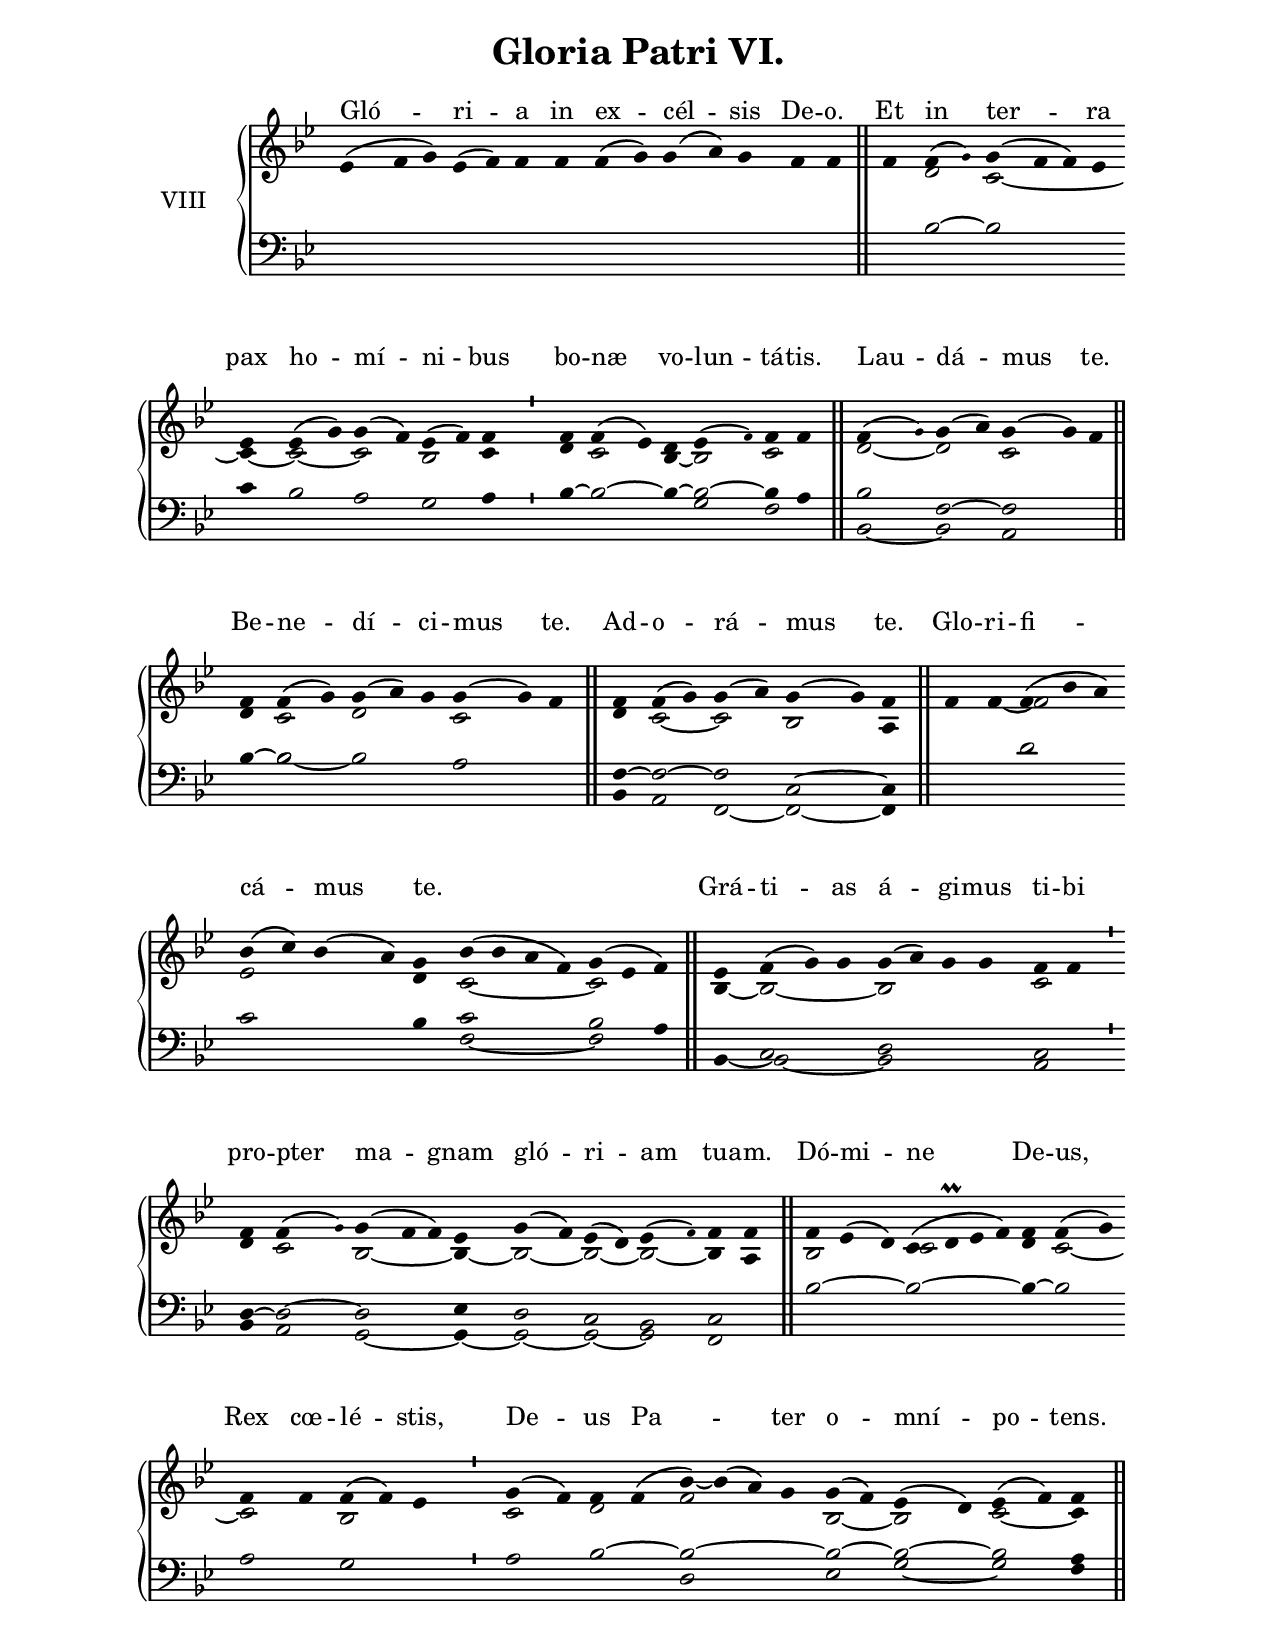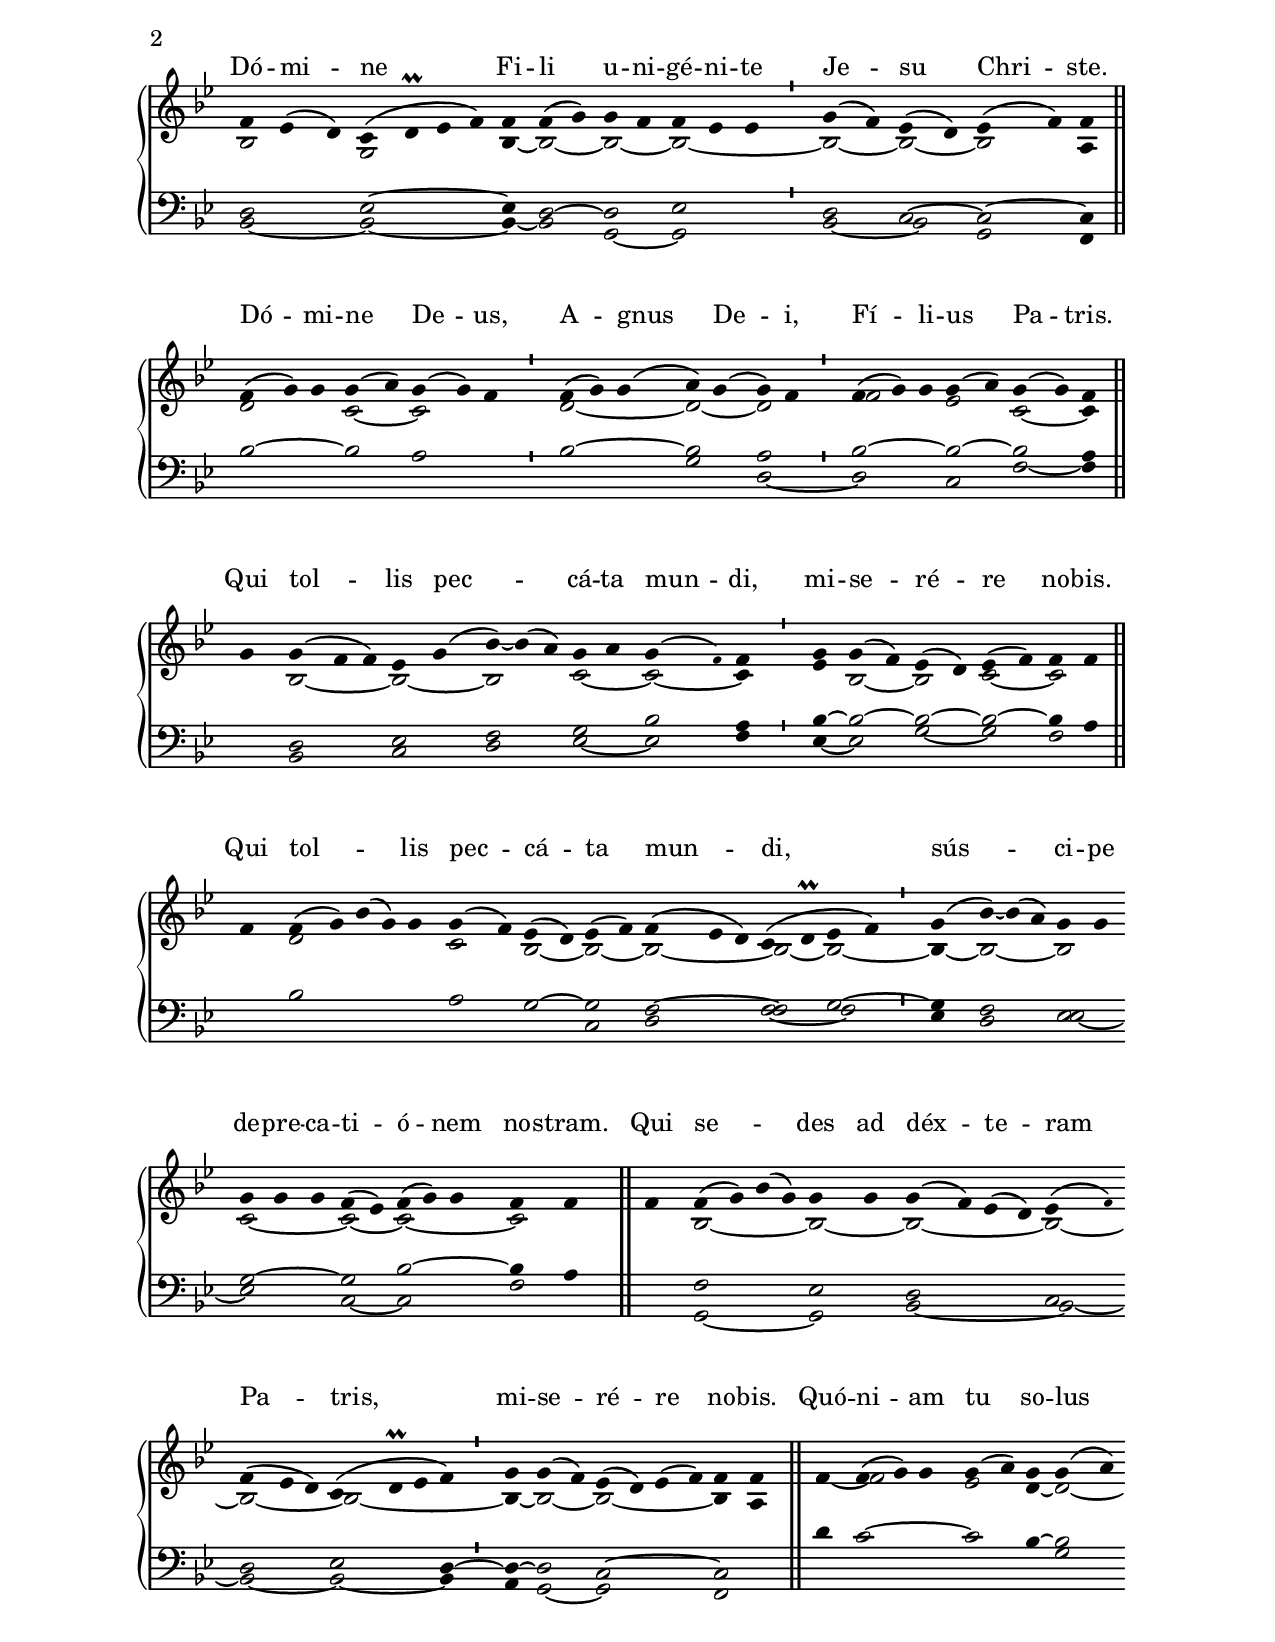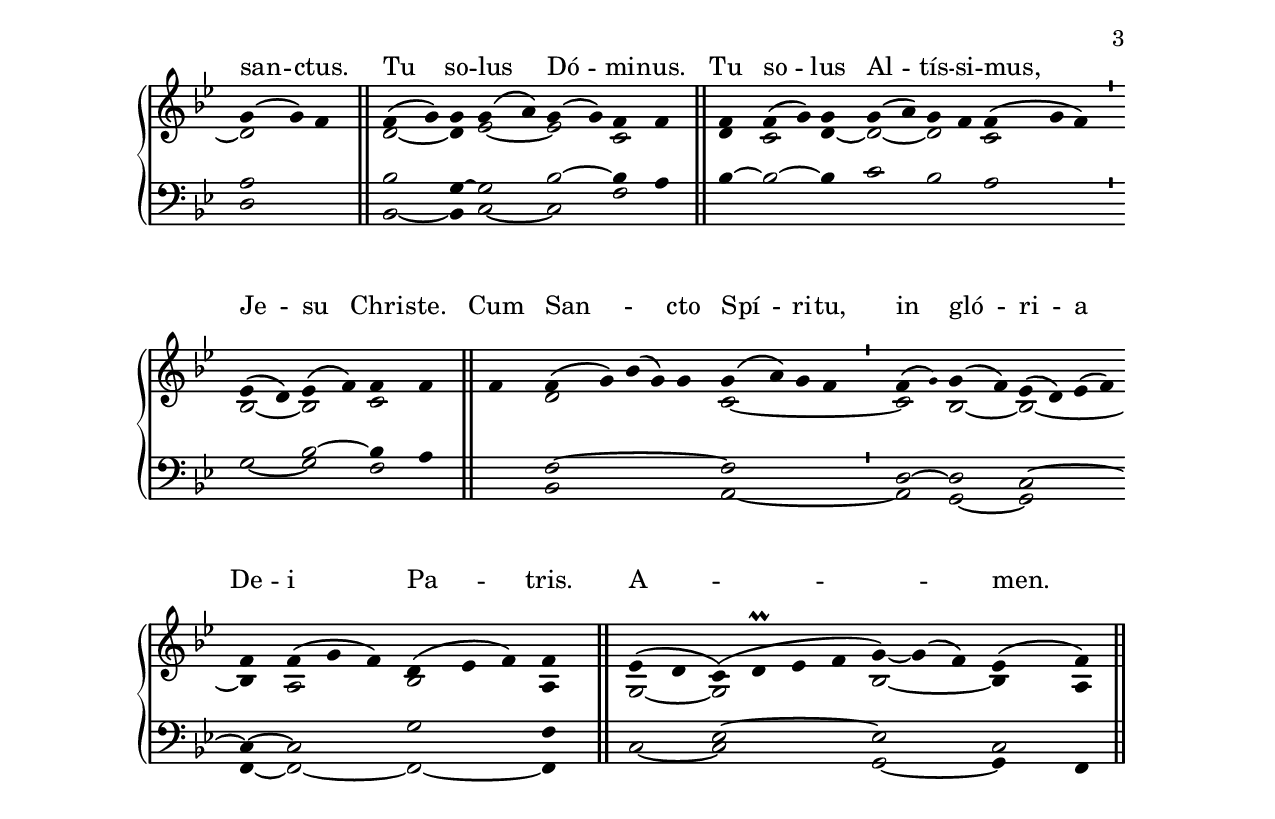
\version "2.18"
\include "gregorian.ly"
\include "noh2.ily"

%Page reference: page v.36
%(volume.page)

global = {
 \key f \mixolydian
 \cadenzaOn 
 \override Glissando #'thickness = #2.0
}

\header {
  title = \markup \center-column {"Gloria Patri VI." \vspace #1 }
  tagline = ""
  composer = ""
}

\paper {
 #(include-special-characters)
  oddHeaderMarkup = \markup \fill-line {
    \line {}
    \center-column {
      \on-the-fly #first-page     " "
      \on-the-fly #not-first-page ""
    }
    \line { \on-the-fly #print-page-number-check-first \fromproperty #'page:page-number-string }
  }
  evenHeaderMarkup = \markup \fill-line {
    \line { \on-the-fly #print-page-number-check-first \fromproperty #'page:page-number-string }
    \center-column { "" }
    \line {}
  }
}

chantText = \lyricmode {
Gló -- ri -- a in ex -- cél -- sis De -- o. 
Et in ter -- ra pax ho -- mí -- ni -- bus bo -- næ vo -- lun -- tá -- tis. 
Lau -- dá -- mus te. 
Be -- ne -- dí -- ci -- mus te. 
Ad -- o -- rá -- mus te. 
Glo -- ri -- fi -- cá -- mus te. _ _ 
Grá -- ti -- as á -- gi -- mus ti -- bi pro -- pter ma -- gnam gló -- ri -- am tu -- am. 
Dó -- mi -- ne De -- us, Rex cœ -- lé -- stis, De -- us Pa -- ter o -- mní -- po -- tens. 
Dó -- mi -- ne Fi -- li u -- ni -- gé -- ni -- te Je -- su Chri -- ste. 
Dó -- mi -- ne De -- us, A -- gnus De -- i, Fí -- li -- us Pa -- tris. 
Qui tol -- lis pec -- cá -- ta mun -- di, mi -- se -- ré -- re no -- bis. 
Qui tol -- _ lis pec -- cá -- ta mun -- di, sús -- ci -- pe de -- pre -- ca -- ti -- ó -- nem no -- stram. 
Qui se -- _ des ad déx -- te -- ram Pa -- tris, mi -- se -- ré -- re no -- bis. 
Quó -- ni -- am tu so -- lus san -- ctus. 
Tu so -- lus Dó -- mi -- nus. 
Tu so -- lus Al -- tís -- si -- mus, Je -- su Chri -- ste. 
Cum San -- _ cto Spí -- ri -- tu, in gló -- ri -- a De -- i Pa -- tris. 
A -- men. }

chantMusic = {
\tieDown   ees'4 ( f'4 g'4) ees'4 ( f'4) f'4 f'4 f'4 ( g'4) g'4 ( a'4) g'4 f'4 f'4 \finalis
 f'4 f'4 ( \once \tweak #'font-size #-4 g' ) g'4 ( f'4 f'4) ees'4 \forceBreak
 ees'4 ees'4 ( g'4) g'4 ( f'4) ees'4 ( f'4) f'4 \divisioMinima
 f'4 f'4 ( ees'4) d'4 ees'4 ( \once \tweak #'font-size #-4 f' ) f'4 f'4 \finalis
 f'4 ( \once \tweak #'font-size #-4 g' ) g'4 ( a'4) g'4 ( g'4) f'4 \finalis
 \forceBreak
 f'4 f'4 ( g'4) g'4 ( a'4) g'4 g'4 ( g'4) f'4 \finalis
 f'4 f'4 ( g'4) g'4 ( a'4) g'4 ( g'4) f'4 \finalis
 f'4 f'4 f'4 ( bes'4 a'4) \forceBreak
 bes'4 ( c''4) bes'4 ( a'4) g'4 bes'4 ( bes'4 a'4 f'4) g'4 ( ees'4 f'4) \finalis
 ees'4 f'4 ( g'4) g'4 g'4 ( a'4) g'4 g'4 f'4 f'4 \divisioMinima
 \forceBreak
 f'4 f'4 ( \once \tweak #'font-size #-4 g' ) g'4 ( f'4 f'4) ees'4 g'4 ( f'4) ees'4 ( d'4) ees'4 ( \once \tweak #'font-size #-4 f' ) f'4 f'4 \finalis
 f'4 ees'4 ( d'4) c'4 ( d'\prall ees'4 f'4) f'4 f'4 ( g'4)  \forceBreak
 f'4 f'4 f'4 ( f'4) ees'4 \divisioMinima
 g'4 ( f'4) f'4 f'4 ( bes'4) ~ bes'4 ( a'4) g'4 g'4 ( f'4) ees'4 ( d'4) ees'4 ( f'4) f'4 \finalis
 \forceBreak
 f'4 ees'4 ( d'4) c'4 ( d'\prall ees'4 f'4) f'4 f'4 ( g'4) g'4 f'4 f'4 ees'4 ees'4 \divisioMinima
 g'4 ( f'4) ees'4 ( d'4) ees'4 ( f'4) f'4 \finalis
 \forceBreak
 f'4 ( g'4) g'4 g'4 ( a'4) g'4 ( g'4) f'4 \divisioMinima
 f'4 ( g'4) g'4 ( a'4) g'4 ( g'4) f'4 \divisioMinima
 f'4 ( g'4) g'4 g'4 ( a'4) g'4 ( g'4) f'4 \finalis
 \forceBreak
 g'4 g'4 ( f'4 f'4) ees'4 g'4 ( bes'4) ~ bes'4 ( a'4) g'4 a'4 g'4 ( \once \tweak #'font-size #-4 f' ) f'4 \divisioMinima
 g'4 g'4 ( f'4) ees'4 ( d'4) ees'4 ( f'4) f'4 f'4 \finalis
 \forceBreak
 f'4 f'4 ( g'4) bes'4 ( g'4) g'4 g'4 ( f'4) ees'4 ( d'4) ees'4 ( f'4) f'4 ( ees'4 d'4) c'4 ( d'\prall ees'4 f'4) \divisioMinima
 g'4 ( bes'4) ~ bes'4 ( a'4) g'4 g'4 \forceBreak
 g'4 g'4 g'4 f'4 ( ees'4) f'4 ( g'4) g'4 f'4 f'4 \finalis
 f'4 f'4 ( g'4) bes'4 ( g'4) g'4 g'4 g'4 ( f'4) ees'4 ( d'4) ees'4 ( \once \tweak #'font-size #-4 f' ) \forceBreak
 f'4 ( ees'4 d'4) c'4 ( d'\prall ees'4 f'4) \divisioMinima
 g'4 g'4 ( f'4) ees'4 ( d'4) ees'4 ( f'4) f'4 f'4 \finalis
 f'4 f'4 ( g'4) g'4 g'4 ( a'4) g'4 g'4 ( a'4) \forceBreak
 g'4 ( g'4) f'4 \finalis
 f'4 ( g'4) g'4 g'4 ( a'4) g'4 ( g'4) f'4 f'4 \finalis
 f'4 f'4 ( g'4) g'4 g'4 ( a'4) g'4 f'4 f'4 ( g'4 f'4) \divisioMinima
 \forceBreak
 ees'4 ( d'4) ees'4 ( f'4) f'4 f'4 \finalis
 f'4 f'4 ( g'4) bes'4 ( g'4) g'4 g'4 ( a'4) g'4 f'4 \divisioMinima
 f'4 ( \once \tweak #'font-size #-4 g' ) g'4 ( f'4) ees'4 ( d'4) ees'4 ( f'4) \forceBreak
 f'4 f'4 ( g'4 f'4) d'4 ( ees'4 f'4) f'4 \finalis
 ees'4 ( d'4 c'4 )( d'\prall ees'4 f'4 g'4) ~ g'4 ( f'4) ees'4 ( f'4) \finalis

}

altoMusic = {
r2*14/2 \finalis
r4 d'2 c'2*4/2 ~ c'4 ~ c'2 ~ c'2 bes2 c'4 \divisioMinima
d'4 c'2 bes4 ~ bes2 c'2 \finalis
d'2 ~ d'2 c'2*3/2 \finalis
d'4 c'2 d'2*3/2 c'2*3/2 \finalis
d'4 c'2 ~ c'2 bes2 a4 \finalis
r4 f'4 ~ f'2*3/2 ees'2*4/2 d'4 c'2*4/2 ~ c'2*3/2 \finalis bes4 ~ bes2*3/2 ~ bes2*4/2 c'2 \divisioMinima
d'4 c'2 bes2*3/2 ~ bes4 ~ bes2 ~ bes2 ~ bes2 ~ bes4 a4 \finalis
bes2*3/2 c'2*4/2 d'4 c'2 ~ c'2 bes2*3/2 \divisioMinima
c'2 d'2 f'2*4/2 bes2 ~ bes2 c'2 ~ c'4 \finalis
bes2*3/2 g2*4/2 bes4 ~ bes2 ~ bes2 ~ bes2*3/2 ~ \divisioMinima
bes2 ~ bes2 ~ bes2 a4 \finalis
d'2*3/2 c'2 ~ c'2*3/2 \divisioMinima
d'2*3/2 ~ d'2 ~ d'2 \divisioMinima
f'2*3/2 ees'2 c'2 ~ c'4 \finalis
r4 bes2*3/2 ~ bes2 ~ bes2*3/2 c'2 ~ c'2 ~ c'4 \divisioMinima
ees'4 bes2 ~ bes2 c'2 ~ c'2 \finalis
r4 d'2*5/2 c'2 bes2 ~ bes2 ~ bes2*3/2 ~ bes2 ~ bes2 ~ \divisioMinima
bes4 ~ bes2*3/2 ~ bes2 c'2*3/2 ~ c'2 ~ c'2*3/2 ~ c'2 \finalis
r4 bes2*4/2 ~ bes2 ~ bes2*4/2 ~ bes2 ~ bes2*3/2 ~ bes2*4/2 ~ \divisioMinima
bes4 ~ bes2 ~ bes2*4/2 ~ bes4 a4 \finalis
f'4 ~ f'2*3/2 ees'2 d'4 ~ d'2 ~ d'2*3/2 \finalis
d'2 ~ d'4 ees'2 ~ ees'2 c'2 \finalis
d'4 c'2 d'4 ~ d'2 ~ d'2 c'2*3/2 \divisioMinima
bes2 ~ bes2 c'2 \finalis
r4 d'2*5/2 c'2*4/2 ~ \divisioMinima
c'2 bes2 ~ bes2*4/2 ~ bes4 a2*3/2 bes2*3/2 a4 \finalis
g2 ~ g2*4/2 bes2*3/2 ~ bes4 a4 \finalis
}

tenorMusic = {
r2*14/2 \finalis
r4 bes2 ~ bes2*4/2 c'4 bes2 a2 g2 a4 \divisioMinima
bes4 ~ bes2 ~ bes4 ~ bes2 ~ bes4 a4 \finalis
bes2 f2 ~ f2*3/2 \finalis
bes4 ~ bes2*8/2 \finalis
f4 ~ f2 ~ f2 c2 ~ c4 \finalis
r2 d'2*3/2 c'2*4/2 bes4 c'2*4/2 bes2 a4 \finalis r4 c2*3/2 d2*4/2 c2 \divisioMinima
d4 ~ d2 ~ d2*3/2 ees4 d2 c2 bes,2 c2 \finalis
bes2*3/2 ~ bes2*4/2 ~ bes4 ~ bes2 a2 g2*3/2 \divisioMinima
a2 bes2 ~ bes2*4/2 ~ bes2 ~ bes2 ~ bes2 a4 \finalis
d2*3/2 ees2*4/2 ~ ees4 d2 ~ d2 ees2*3/2 \divisioMinima
d2 c2 ~ c2 ~ c4 \finalis
bes2*3/2 ~ bes2 a2*3/2 \divisioMinima
bes2*3/2 ~ bes2 a2 \divisioMinima
bes2*3/2 ~ bes2 ~ bes2 a4 \finalis
r4 d2*3/2 ees2 f2*3/2 g2 bes2 a4 \divisioMinima
bes4 ~ bes2 ~ bes2 ~ bes2 ~ bes4 a4 \finalis
r4 bes2*5/2 a2 g2 ~ g2 f2*3/2 ~ \shiftRight f2 g2 ~ \divisioMinima
g4 f2*3/2 ees2 g2*3/2 ~ g2 bes2*3/2 ~ bes4 a4 \finalis
r4 f2*4/2 ees2 d2*4/2 c2 d2*3/2 ees2*3/2 d4 ~ \divisioMinima
d4 ~ d2 c2*4/2 ~ c2 \finalis
d'4 c'2*3/2 ~ c'2 bes4 ~ bes2 a2*3/2 \finalis
bes2 g4 ~ g2 bes2 ~ bes4 a4 \finalis
bes4 ~ bes2 ~ bes4 c'2 bes2 a2*3/2 \divisioMinima
r2 bes2 ~ bes4 a4 \finalis
r4 f2*5/2 ~ f2*4/2 \divisioMinima
d2 ~ d2 c2*4/2 ~ c4 ~ c2*3/2 g2*3/2 f4 \finalis
r2 ees2*4/2 ~ ees2*3/2 c2 \finalis
}

bassMusic = {
r2*14/2 \finalis
r2*19/2 g2 f2 \finalis
bes,2 ~ bes,2 a,2*3/2 \finalis
r4 bes2 ~ bes2*3/2 a2*3/2 \finalis
bes,4 a,2 f,2 ~ f,2 ~ f,4 \finalis
r2*10/2 f2*4/2 ~ f2*3/2 \finalis bes,4 ~ bes,2*3/2 ~ bes,2*4/2 a,2 \divisioMinima
bes,4 a,2 g,2*3/2 ~ g,4 ~ g,2 ~ g,2 ~ g,2 f,2 \finalis
r2*15/2 \divisioMinima
r2*4/2 d2*4/2 ees2 g2 ~ g2 f4 \finalis
bes,2*3/2 ~ bes,2*4/2 ~ bes,4 ~ bes,2 g,2 ~ g,2*3/2 \divisioMinima
bes,2 ~ bes,2 g,2 f,4 \finalis
r2*8/2 \divisioMinima
r2*3/2 g2 d2 ~ \divisioMinima
d2*3/2 c2 f2 ~ f4 \finalis
r4 bes,2*3/2 c2 d2*3/2 ees2 ~ ees2 f4 \divisioMinima
ees4 ~ ees2 g2 ~ g2 f2 \finalis
r2*10/2 c2 d2*3/2 f2 ~ f2 \divisioMinima
ees4 d2*3/2 \shiftRight ees2 ~ ees2*3/2 c2 ~ c2*3/2 f2 \finalis
r4 g,2*4/2 ~ g,2 bes,2*4/2 ~ bes,2 ~ bes,2*3/2 ~ bes,2*3/2 ~ bes,4 \divisioMinima
a,4 g,2 ~ g,2*4/2 f,2 \finalis
r2*7/2 g2 d2*3/2 \finalis
bes,2 ~ bes,4 c2 ~ c2 f2 \finalis
r2*11/2 \divisioMinima
g2 ~ g2 f2 \finalis
r4 bes,2*5/2 a,2*4/2 ~ \divisioMinima
a,2 g,2 ~ g,2*4/2 f,4 ~ f,2*3/2 ~ f,2*3/2 ~ f,4 \finalis
c2 ~ c2*4/2 g,2*3/2 ~ g,4 f,4 \finalis
}

voiceLines = {
\voiceLineStyle


}

\score{
  <<
    \new GrandStaff <<
      \set GrandStaff.autoBeaming = ##f
      \set GrandStaff.instrumentName = \markup \center-column {
        "VIII"
      }
      \new Staff = up <<
        \new Voice = "chant" {
          \voiceOne \global \chantMusic
        }
        \new Voice {
          \voiceTwo \global \altoMusic
        }
      >>

      \new Staff = down <<
        \clef bass
        \new Voice {
          \voiceOne \global \tenorMusic
        }
        \new Voice {
          \voiceTwo \global \bassMusic
        }
	\new Voice {
        \voiceThree \global \voiceLines
        }
      >>
    >>
    \new Lyrics \lyricsto chant {
      \chantText
    }
  >>
  \layout{
  }
  \midi{
    \tempo 4 = 125
  }
}
